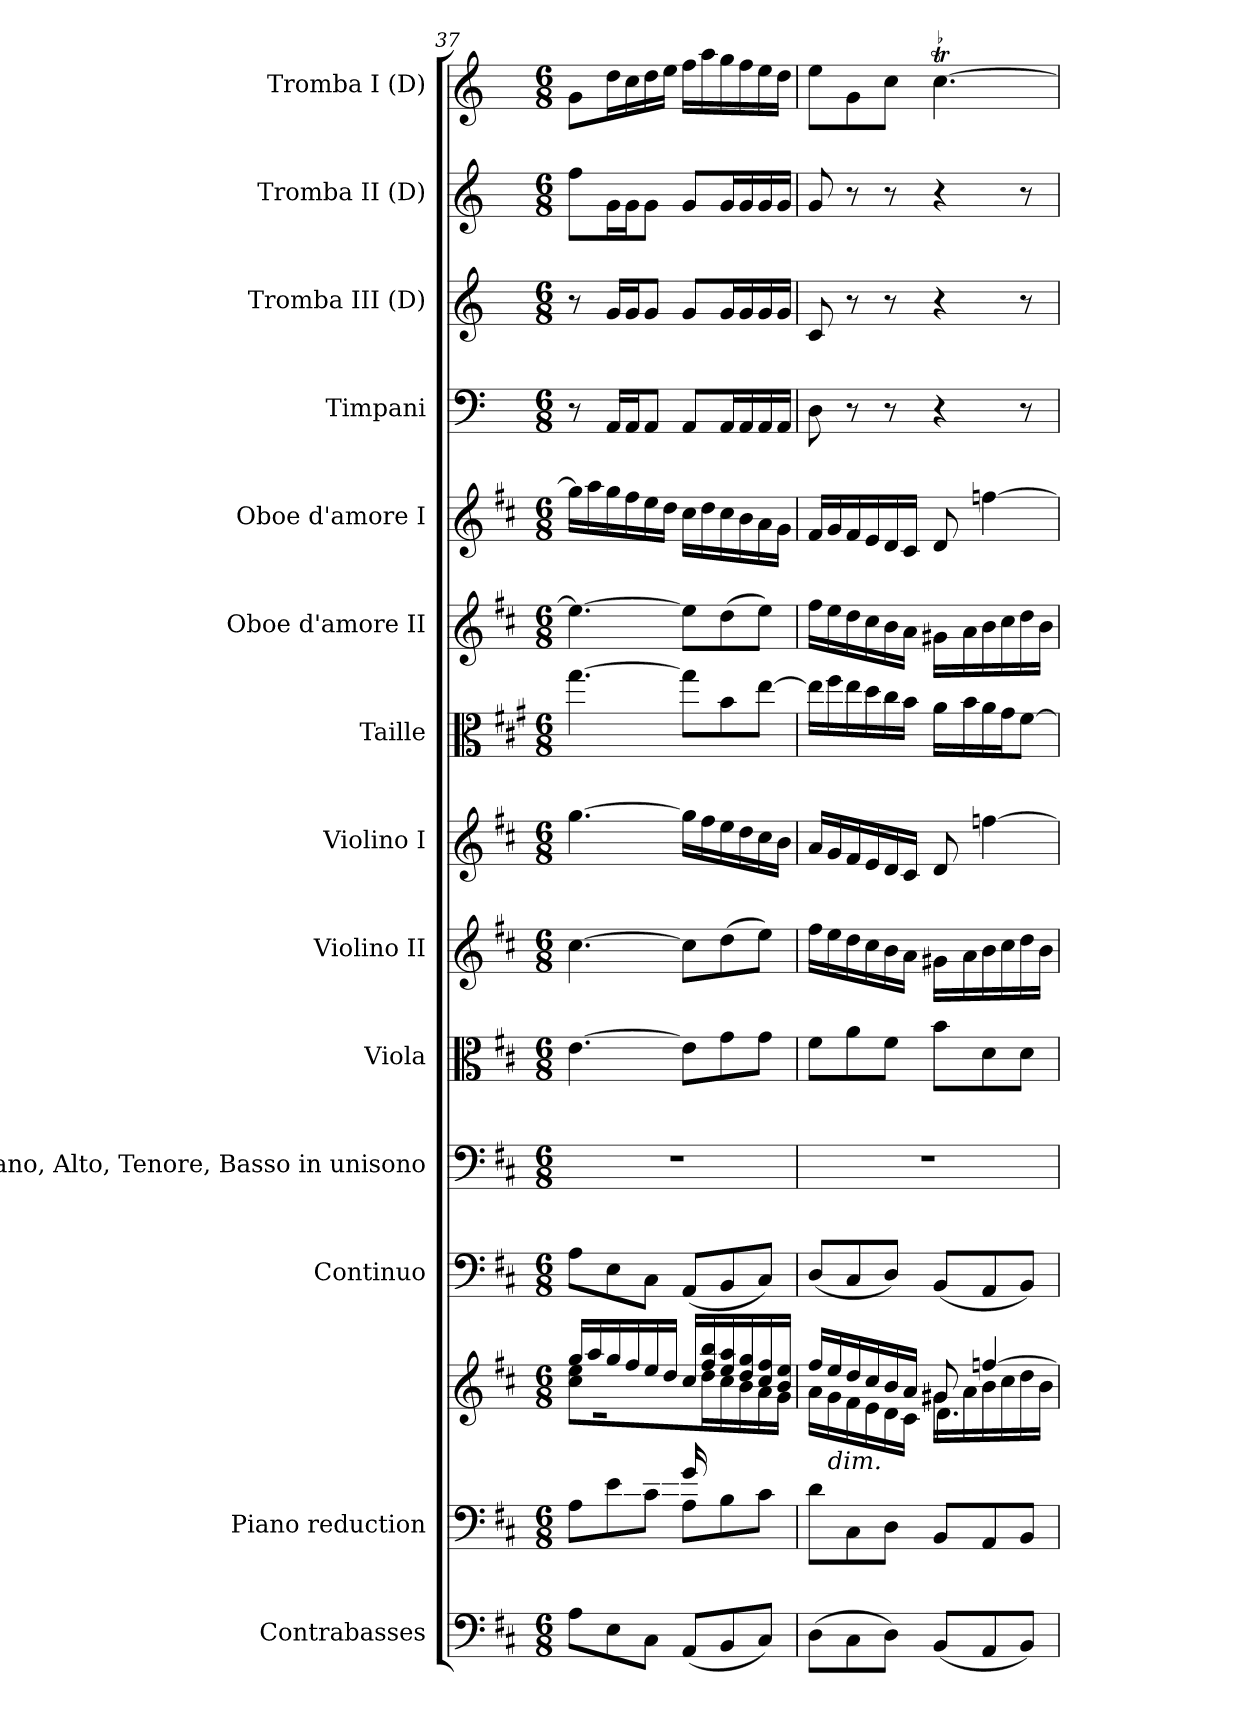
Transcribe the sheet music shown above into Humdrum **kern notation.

**kern	**kern	**kern	**kern	**kern	**kern	**kern	**kern	**kern	**kern	**kern	**kern	**kern	**kern	**kern
*part14	*part13	*part13	*part12	*part11	*part10	*part9	*part8	*part7	*part6	*part5	*part4	*part3	*part2	*part1
*staff15	*staff14	*staff13	*staff12	*staff11	*staff10	*staff9	*staff8	*staff7	*staff6	*staff5	*staff4	*staff3	*staff2	*staff1
*I"Contrabasses	*I"Piano reduction	*	*I"Continuo	*I"Soprano, Alto, Tenore, Basso in unisono	*I"Viola	*I"Violino II	*I"Violino I	*I"Taille	*I"Oboe d'amore II	*I"Oboe d'amore I	*I"Timpani	*I"Tromba III (D)	*I"Tromba II (D)	*I"Tromba I (D)
*I'Cbs.	*I'Pno	*	*	*	*	*	*	*	*I'Ob	*I'Ob	*I'Timp	*	*	*
!!LO:PB:g=z
*clefF4	*clefF4	*clefG2	*clefF4	*clefF4	*clefC3	*clefG2	*clefG2	*clefC3	*clefG2	*clefG2	*clefF4	*clefG2	*clefG2	*clefG2
*ITrd7c12	*	*	*	*	*	*	*	*ITrd4c7	*	*	*	*ITrd-1c-2	*ITrd-1c-2	*ITrd-1c-2
*k[f#c#]	*k[f#c#]	*k[f#c#]	*k[f#c#]	*k[f#c#]	*k[f#c#]	*k[f#c#]	*k[f#c#]	*k[f#c#]	*k[f#c#]	*k[f#c#]	*k[]	*k[f#c#]	*k[f#c#]	*k[f#c#]
*M6/8	*M6/8	*M6/8	*M6/8	*M6/8	*M6/8	*M6/8	*M6/8	*M6/8	*M6/8	*M6/8	*M6/8	*M6/8	*M6/8	*M6/8
=37	=37	=37	=37	=37	=37	=37	=37	=37	=37	=37	=37	=37	=37	=37
*	*^	*^	*	*	*	*	*	*	*	*	*	*	*	*
8AA\L	8ryy	8A\L	16gg/LL	8cc#\ 8ee\L	8A\L	2.r	[4.e\	[4.cc#\	[4.gg\	[4.cc#\	4.ee\_	16gg\LL]	8r	8r	8gg\L	8a\L
.	.	.	16aa/	.	.	.	.	.	.	.	.	16aa\	.	.	.	.
8EE\	16e/L	8e\	16gg/	16ryy	8E\	.	.	.	.	.	.	16gg\	16AA/LL	16a/LL	16a\L	16ee\L
*	*	*	*v	*v	*	*	*	*	*	*	*	*	*	*	*	*
.	16d/	.	16ff#/	.	.	.	.	.	.	.	16ff#\	16AA/J	16a/J	16a\J	16dd\
8CC#\J	16e/	8c#\J	16ee/	8C#\J	.	.	.	.	.	.	16ee\	8AA/J	8a/J	8a\J	16ee\
.	16f#/JJ	.	16dd/JJ	.	.	.	.	.	.	.	16dd\JJ	.	.	.	16ff#\JJ
(8AAA/L	16g/LL	8A\L	16cc#/LL	(8AA/L	.	8e\L]	8cc#\L]	16gg\LL]	8cc#\L]	8ee\L]	16cc#\LL	8AA/L	8a/L	8a/L	16gg\LL
*	*	*	*^	*	*	*	*	*	*	*	*	*	*	*	*
.	4ryy	.	16ff#/ 16bb/	16dd\	.	.	.	.	16ff#\	.	.	16dd\	.	.	.	16bb\
8BBB/	.	8B\	16ee/ 16aa/	16cc#\	8BB/	.	8g\	(8dd\	16ee\	8e\	(8dd\	16cc#\	16AA/L	16a/L	16a/L	16aa\
.	.	.	16dd/ 16gg/	16b\	.	.	.	.	16dd\	.	.	16b\	16AA/	16a/	16a/	16gg\
8CC#/J)	.	8c#\J	16cc#/ 16ff#/	16a\	8C#/J)	.	8g\J	8ee\J)	16cc#\	[8a\J	8ee\J)	16a\	16AA/	16a/	16a/	16ff#\
.	16ryy	.	16b/ 16ee/JJ	16g\JJ	.	.	.	.	16b\JJ	.	.	16g\JJ	16AA/JJ	16a/JJ	16a/JJ	16ee\JJ
*	*v	*v	*	*	*	*	*	*	*	*	*	*	*	*	*	*
=38	=38	=38	=38	=38	=38	=38	=38	=38	=38	=38	=38	=38	=38	=38	=38
*	*	*	*^	*	*	*	*	*	*	*	*	*	*	*	*
(8DD\L	8d\L	16ff#/LL	16a\LL	4.ryy	(8D/L	2.r	8f#\L	16ff#\LL	16a/LL	16a\LL]	16ff#\LL	16f#/LL	8D\	8d/	8a/	8ff#\L
!	!	!LO:TX:b:i:t=dim.	!	!	!	!	!	!	!	!	!	!	!	!	!	!
.	.	16ee/	16g\	.	.	.	.	16ee\	16g/	16b\	16ee\	16g/	.	.	.	.
8CC#\	8C#\	16dd/	16f#\	.	8C#/	.	8a\	16dd\	16f#/	16a\	16dd\	16f#/	8r	8r	8r	8a\
.	.	16cc#/	16e\	.	.	.	.	16cc#\	16e/	16g\	16cc#\	16e/	.	.	.	.
8DD\J)	8D\J	16b/	16d\	.	8D/J)	.	8f#\J	16b\	16d/	16f#\	16b\	16d/	8r	8r	8r	8dd\J
.	.	16a/JJ	16c#\JJ	.	.	.	.	16a\JJ	16c#/JJ	16e\JJ	16a\JJ	16c#/JJ	.	.	.	.
(8BBB/L	8BB/L	8g#X/	16g#\LL	4.d\	(8BB/L	.	8b\L	16g#X\LL	8d/	16d\LL	16g#X\LL	8d/	4r	4r	4r	[4.ddt\
.	.	.	16a\	.	.	.	.	16a\	.	16e\	16a\	.	.	.	.	.
8AAA/	8AA/	[4ffn/	16b\	.	8AA/	.	8d\	16b\	[4ffn\	16d\	16b\	[4ffn\	.	.	.	.
.	.	.	16cc#\	.	.	.	.	16cc#\	.	16c#\J	16cc#\	.	.	.	.	.
8BBB/J)	8BB/J	.	16dd\	.	8BB/J)	.	8d\J	16dd\	.	[8B\J	16dd\	.	8r	8r	8r	.
.	.	.	16b\JJ	.	.	.	.	16b\JJ	.	.	16b\JJ	.	.	.	.	.
*	*	*v	*v	*v	*	*	*	*	*	*	*	*	*	*	*	*
=	=	=	=	=	=	=	=	=	=	=	=	=	=	=
*-	*-	*-	*-	*-	*-	*-	*-	*-	*-	*-	*-	*-	*-	*-
